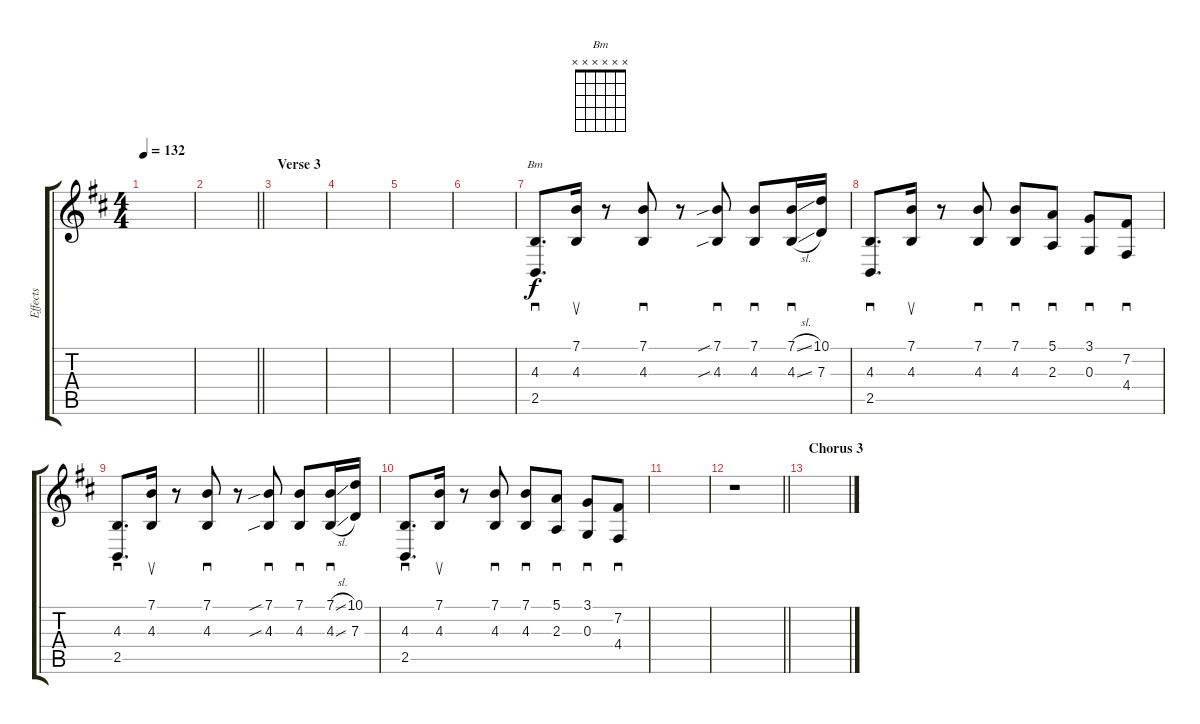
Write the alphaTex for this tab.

\track ("Effects" "Effects") {instrument lead2sawtooth}
\staff {score tabs}
\tuning (E4 B3 G3 D3 A2 E2) {hide}
\chord ("Bm" x x x x x x)
\ts (4 4)
\tempo 132
\clef g2
\ks d
|
\barLineRight lightlight
|
\section ("" "Verse 3")
|
|
|
|
(4.3 2.5).8{d sd ch "Bm" volume 0} (7.1 4.3).16{su volume 13} r.8 (7.1 4.3).8{sd} r.8 (7.1{sib} 4.3{sib}).8{sd} (7.1 4.3).8{sd} (7.1{sl} 4.3{sl}).16{sd} (10.1 7.3).16 |
(4.3 2.5).8{d sd} (7.1 4.3).16{su} r.8 (7.1 4.3).8{sd} (7.1 4.3).8{sd} (5.1 2.3).8{sd} (3.1 0.3).8{sd} (7.2 4.4).8{sd} |
(4.3 2.5).8{d sd} (7.1 4.3).16{su} r.8 (7.1 4.3).8{sd} r.8 (7.1{sib} 4.3{sib}).8{sd} (7.1 4.3).8{sd} (7.1{sl} 4.3{sl}).16{sd} (10.1 7.3).16 |
(4.3 2.5).8{d sd} (7.1 4.3).16{su} r.8 (7.1 4.3).8{sd} (7.1 4.3).8{sd} (5.1 2.3).8{sd} (3.1 0.3).8{sd} (7.2 4.4).8{sd} |
|
\barLineRight lightlight
r.1 |
\section ("" "Chorus 3")
